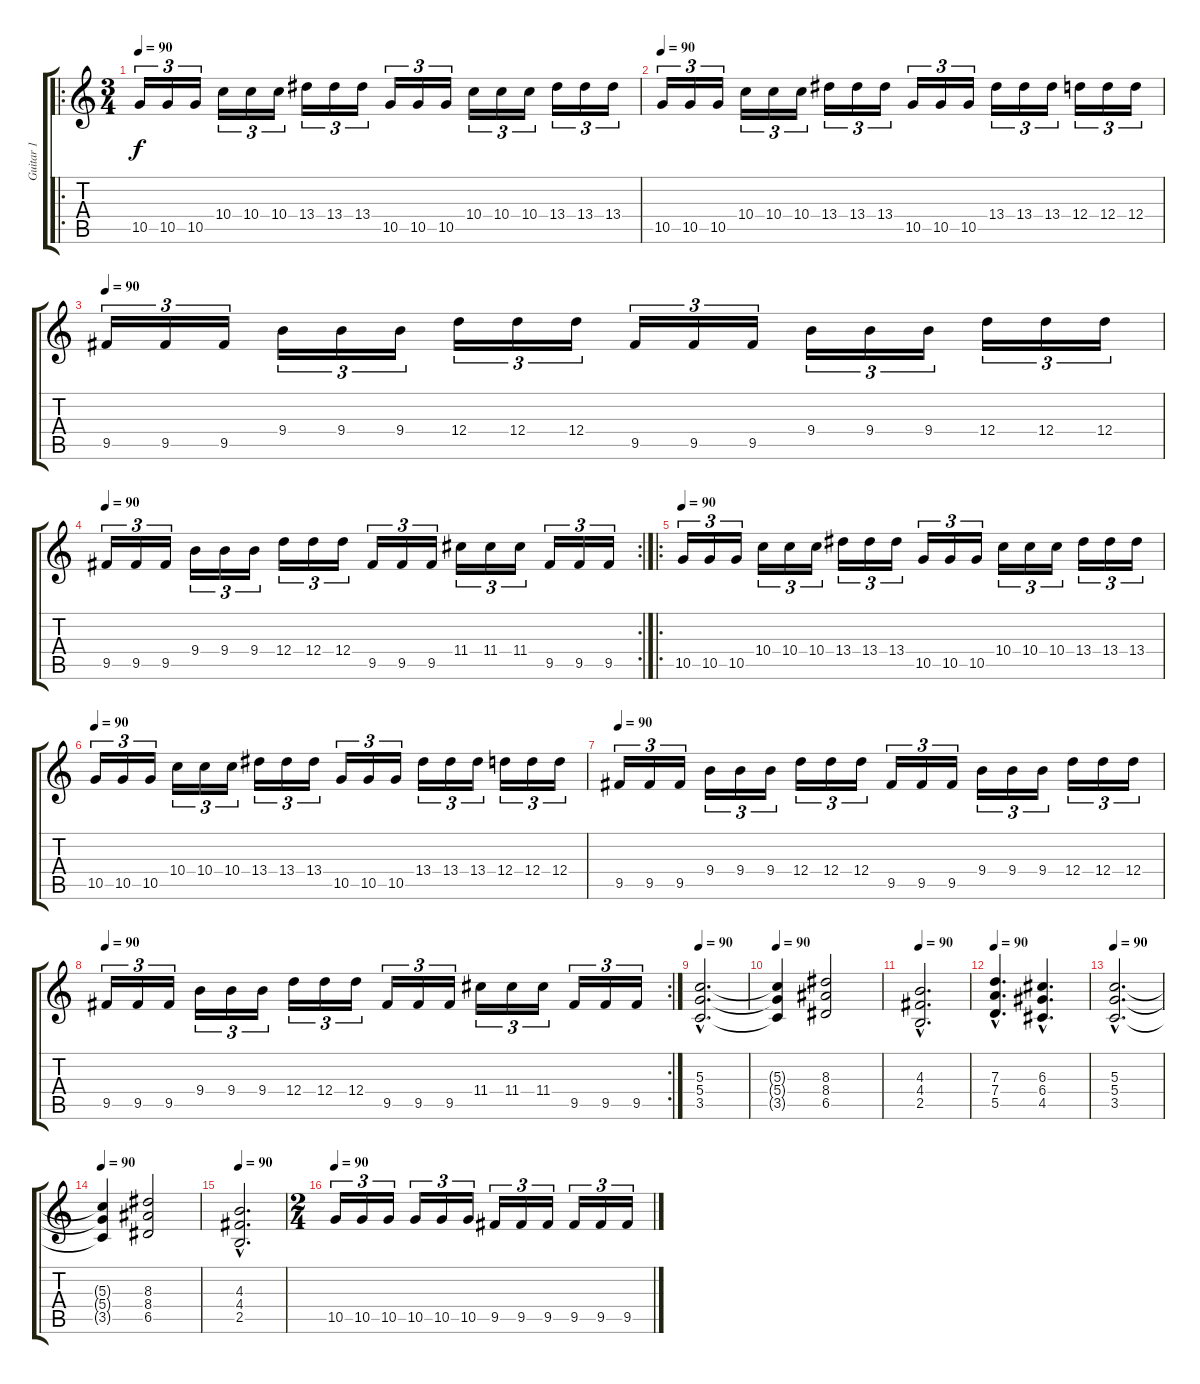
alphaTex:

\track ("Guitar 1" "Guitar 1") {instrument distortionguitar}
\staff {score tabs}
\tuning (E4 B3 G3 D3 A2 E2) {hide}
\ro
\ts (3 4)
\tempo 90
\clef g2
\ks c
10.5.16{tu (3 2) dy f instrument distortionguitar} 10.5.16{tu (3 2)} 10.5.16{tu (3 2)} 10.4.16{tu (3 2)} 10.4.16{tu (3 2)} 10.4.16{tu (3 2)} 13.4.16{tu (3 2)} 13.4.16{tu (3 2)} 13.4.16{tu (3 2)} 10.5.16{tu (3 2) instrument distortionguitar} 10.5.16{tu (3 2)} 10.5.16{tu (3 2)} 10.4.16{tu (3 2)} 10.4.16{tu (3 2)} 10.4.16{tu (3 2)} 13.4.16{tu (3 2)} 13.4.16{tu (3 2)} 13.4.16{tu (3 2)} |
\tempo 90
10.5.16{tu (3 2) instrument distortionguitar} 10.5.16{tu (3 2)} 10.5.16{tu (3 2)} 10.4.16{tu (3 2)} 10.4.16{tu (3 2)} 10.4.16{tu (3 2)} 13.4.16{tu (3 2)} 13.4.16{tu (3 2)} 13.4.16{tu (3 2)} 10.5.16{tu (3 2) instrument distortionguitar} 10.5.16{tu (3 2)} 10.5.16{tu (3 2)} 13.4.16{tu (3 2)} 13.4.16{tu (3 2)} 13.4.16{tu (3 2)} 12.4.16{tu (3 2)} 12.4.16{tu (3 2)} 12.4.16{tu (3 2)} |
\tempo 90
9.5.16{tu (3 2)} 9.5.16{tu (3 2)} 9.5.16{tu (3 2)} 9.4.16{tu (3 2)} 9.4.16{tu (3 2)} 9.4.16{tu (3 2)} 12.4.16{tu (3 2)} 12.4.16{tu (3 2)} 12.4.16{tu (3 2)} 9.5.16{tu (3 2)} 9.5.16{tu (3 2)} 9.5.16{tu (3 2)} 9.4.16{tu (3 2)} 9.4.16{tu (3 2)} 9.4.16{tu (3 2)} 12.4.16{tu (3 2)} 12.4.16{tu (3 2)} 12.4.16{tu (3 2)} |
\rc 2
\tempo 90
9.5.16{tu (3 2)} 9.5.16{tu (3 2)} 9.5.16{tu (3 2)} 9.4.16{tu (3 2)} 9.4.16{tu (3 2)} 9.4.16{tu (3 2)} 12.4.16{tu (3 2)} 12.4.16{tu (3 2)} 12.4.16{tu (3 2)} 9.5.16{tu (3 2)} 9.5.16{tu (3 2)} 9.5.16{tu (3 2)} 11.4.16{tu (3 2)} 11.4.16{tu (3 2)} 11.4.16{tu (3 2)} 9.5.16{tu (3 2)} 9.5.16{tu (3 2)} 9.5.16{tu (3 2)} |
\ro
\tempo 90
10.5.16{tu (3 2) instrument distortionguitar} 10.5.16{tu (3 2)} 10.5.16{tu (3 2)} 10.4.16{tu (3 2)} 10.4.16{tu (3 2)} 10.4.16{tu (3 2)} 13.4.16{tu (3 2)} 13.4.16{tu (3 2)} 13.4.16{tu (3 2)} 10.5.16{tu (3 2) instrument distortionguitar} 10.5.16{tu (3 2)} 10.5.16{tu (3 2)} 10.4.16{tu (3 2)} 10.4.16{tu (3 2)} 10.4.16{tu (3 2)} 13.4.16{tu (3 2)} 13.4.16{tu (3 2)} 13.4.16{tu (3 2)} |
\tempo 90
10.5.16{tu (3 2) instrument distortionguitar} 10.5.16{tu (3 2)} 10.5.16{tu (3 2)} 10.4.16{tu (3 2)} 10.4.16{tu (3 2)} 10.4.16{tu (3 2)} 13.4.16{tu (3 2)} 13.4.16{tu (3 2)} 13.4.16{tu (3 2)} 10.5.16{tu (3 2) instrument distortionguitar} 10.5.16{tu (3 2)} 10.5.16{tu (3 2)} 13.4.16{tu (3 2)} 13.4.16{tu (3 2)} 13.4.16{tu (3 2)} 12.4.16{tu (3 2)} 12.4.16{tu (3 2)} 12.4.16{tu (3 2)} |
\tempo 90
9.5.16{tu (3 2)} 9.5.16{tu (3 2)} 9.5.16{tu (3 2)} 9.4.16{tu (3 2)} 9.4.16{tu (3 2)} 9.4.16{tu (3 2)} 12.4.16{tu (3 2)} 12.4.16{tu (3 2)} 12.4.16{tu (3 2)} 9.5.16{tu (3 2)} 9.5.16{tu (3 2)} 9.5.16{tu (3 2)} 9.4.16{tu (3 2)} 9.4.16{tu (3 2)} 9.4.16{tu (3 2)} 12.4.16{tu (3 2)} 12.4.16{tu (3 2)} 12.4.16{tu (3 2)} |
\rc 2
\tempo 90
9.5.16{tu (3 2)} 9.5.16{tu (3 2)} 9.5.16{tu (3 2)} 9.4.16{tu (3 2)} 9.4.16{tu (3 2)} 9.4.16{tu (3 2)} 12.4.16{tu (3 2)} 12.4.16{tu (3 2)} 12.4.16{tu (3 2)} 9.5.16{tu (3 2)} 9.5.16{tu (3 2)} 9.5.16{tu (3 2)} 11.4.16{tu (3 2)} 11.4.16{tu (3 2)} 11.4.16{tu (3 2)} 9.5.16{tu (3 2)} 9.5.16{tu (3 2)} 9.5.16{tu (3 2)} |
\tempo 90
(5.3{hac} 5.4{hac} 3.5{hac}).2{d balance 8} |
\tempo 90
(5.3{t} 5.4{t} 3.5{t}).4 (8.3 8.4 6.5).2 |
\tempo 90
(4.3{hac} 4.4{hac} 2.5{hac}).2{d} |
\tempo 90
(7.3{hac} 7.4{hac} 5.5{hac}).4{d} (6.3{hac} 6.4{hac} 4.5{hac}).4{d} |
\tempo 90
(5.3{hac} 5.4{hac} 3.5{hac}).2{d balance 8} |
\tempo 90
(5.3{t} 5.4{t} 3.5{t}).4 (8.3 8.4 6.5).2 |
\tempo 90
(4.3{hac} 4.4{hac} 2.5{hac}).2{d} |
\ts (2 4)
\tempo 90
10.5.16{tu (3 2)} 10.5.16{tu (3 2)} 10.5.16{tu (3 2)} 10.5.16{tu (3 2)} 10.5.16{tu (3 2)} 10.5.16{tu (3 2)} 9.5.16{tu (3 2)} 9.5.16{tu (3 2)} 9.5.16{tu (3 2)} 9.5.16{tu (3 2)} 9.5.16{tu (3 2)} 9.5.16{tu (3 2)}
